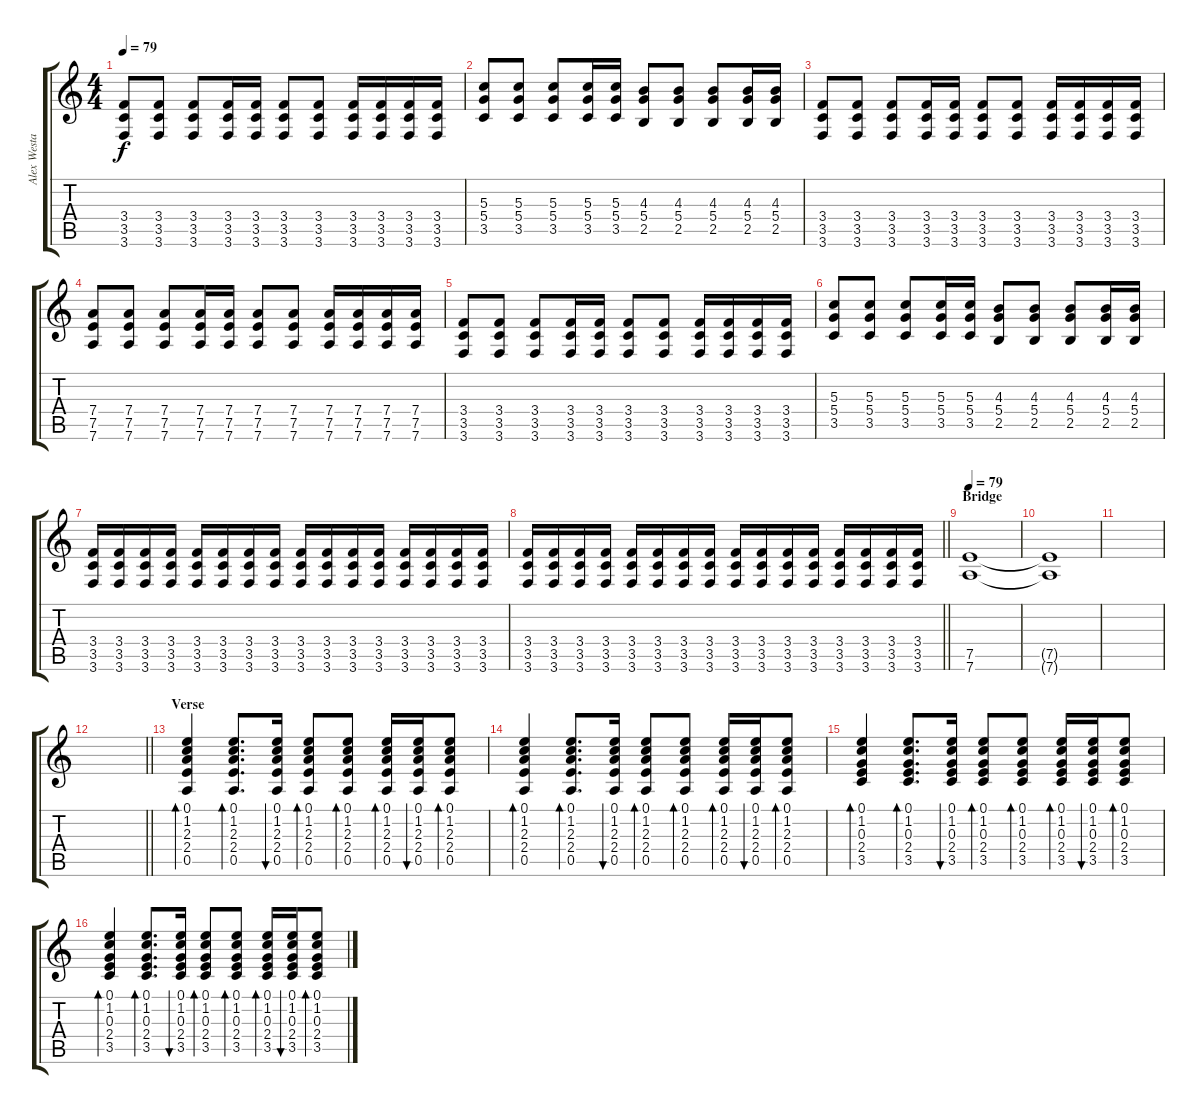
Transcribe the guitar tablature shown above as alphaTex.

\track ("Alex Westaway" "Alex Westa") {instrument distortionguitar}
\staff {score tabs}
\tuning (E4 B3 G3 D3 A2 D2) {hide}
\ts (4 4)
\tempo 79
\clef g2
\ks c
(3.4 3.5 3.6).8{dy f} (3.4 3.5 3.6).8 (3.4 3.5 3.6).8 (3.4 3.5 3.6).16 (3.4 3.5 3.6).16 (3.4 3.5 3.6).8 (3.4 3.5 3.6).8 (3.4 3.5 3.6).16 (3.4 3.5 3.6).16 (3.4 3.5 3.6).16 (3.4 3.5 3.6).16 |
(5.3 5.4 3.5).8 (5.3 5.4 3.5).8 (5.3 5.4 3.5).8 (5.3 5.4 3.5).16 (5.3 5.4 3.5).16 (4.3 5.4 2.5).8 (4.3 5.4 2.5).8 (4.3 5.4 2.5).8 (4.3 5.4 2.5).16 (4.3 5.4 2.5).16 |
(3.4 3.5 3.6).8 (3.4 3.5 3.6).8 (3.4 3.5 3.6).8 (3.4 3.5 3.6).16 (3.4 3.5 3.6).16 (3.4 3.5 3.6).8 (3.4 3.5 3.6).8 (3.4 3.5 3.6).16 (3.4 3.5 3.6).16 (3.4 3.5 3.6).16 (3.4 3.5 3.6).16 |
(7.4 7.5 7.6).8{volume 16 instrument distortionguitar} (7.4 7.5 7.6).8 (7.4 7.5 7.6).8 (7.4 7.5 7.6).16 (7.4 7.5 7.6).16 (7.4 7.5 7.6).8 (7.4 7.5 7.6).8 (7.4 7.5 7.6).16 (7.4 7.5 7.6).16 (7.4 7.5 7.6).16 (7.4 7.5 7.6).16 |
(3.4 3.5 3.6).8 (3.4 3.5 3.6).8 (3.4 3.5 3.6).8 (3.4 3.5 3.6).16 (3.4 3.5 3.6).16 (3.4 3.5 3.6).8 (3.4 3.5 3.6).8 (3.4 3.5 3.6).16 (3.4 3.5 3.6).16 (3.4 3.5 3.6).16 (3.4 3.5 3.6).16 |
(5.3 5.4 3.5).8 (5.3 5.4 3.5).8 (5.3 5.4 3.5).8 (5.3 5.4 3.5).16 (5.3 5.4 3.5).16 (4.3 5.4 2.5).8 (4.3 5.4 2.5).8 (4.3 5.4 2.5).8 (4.3 5.4 2.5).16 (4.3 5.4 2.5).16 |
(3.4 3.5 3.6).16 (3.4 3.5 3.6).16 (3.4 3.5 3.6).16 (3.4 3.5 3.6).16 (3.4 3.5 3.6).16 (3.4 3.5 3.6).16 (3.4 3.5 3.6).16 (3.4 3.5 3.6).16 (3.4 3.5 3.6).16 (3.4 3.5 3.6).16 (3.4 3.5 3.6).16 (3.4 3.5 3.6).16 (3.4 3.5 3.6).16 (3.4 3.5 3.6).16 (3.4 3.5 3.6).16 (3.4 3.5 3.6).16 |
\barLineRight lightlight
(3.4 3.5 3.6).16 (3.4 3.5 3.6).16 (3.4 3.5 3.6).16 (3.4 3.5 3.6).16 (3.4 3.5 3.6).16 (3.4 3.5 3.6).16 (3.4 3.5 3.6).16 (3.4 3.5 3.6).16 (3.4 3.5 3.6).16 (3.4 3.5 3.6).16 (3.4 3.5 3.6).16 (3.4 3.5 3.6).16 (3.4 3.5 3.6).16 (3.4 3.5 3.6).16 (3.4 3.5 3.6).16 (3.4 3.5 3.6).16 |
\section ("" "Bridge")
\tempo 79
(7.5 7.6).1{volume 7 instrument distortionguitar} |
(7.5{t} 7.6{t}).1{volume 0} |
|
\barLineRight lightlight
|
\section ("" "Verse")
(0.1 1.2 2.3 2.4 0.5).4{bd 30 volume 9 instrument acousticguitarsteel} (0.1 1.2 2.3 2.4 0.5).8{d bd 30} (0.1 1.2 2.3 2.4 0.5).16{bu 30} (0.1 1.2 2.3 2.4 0.5).8{bd 30} (0.1 1.2 2.3 2.4 0.5).8{bd 30} (0.1 1.2 2.3 2.4 0.5).16{bd 30} (0.1 1.2 2.3 2.4 0.5).16{bu 30} (0.1 1.2 2.3 2.4 0.5).8{bd 30} |
(0.1 1.2 2.3 2.4 0.5).4{bd 30} (0.1 1.2 2.3 2.4 0.5).8{d bd 30} (0.1 1.2 2.3 2.4 0.5).16{bu 30} (0.1 1.2 2.3 2.4 0.5).8{bd 30} (0.1 1.2 2.3 2.4 0.5).8{bd 30} (0.1 1.2 2.3 2.4 0.5).16{bd 30} (0.1 1.2 2.3 2.4 0.5).16{bu 30} (0.1 1.2 2.3 2.4 0.5).8{bd 30} |
(0.1 1.2 0.3 2.4 3.5).4{bd 30} (0.1 1.2 0.3 2.4 3.5).8{d bd 30} (0.1 1.2 0.3 2.4 3.5).16{bu 30} (0.1 1.2 0.3 2.4 3.5).8{bd 30} (0.1 1.2 0.3 2.4 3.5).8{bd 30} (0.1 1.2 0.3 2.4 3.5).16{bd 30} (0.1 1.2 0.3 2.4 3.5).16{bu 30} (0.1 1.2 0.3 2.4 3.5).8{bd 30} |
(0.1 1.2 0.3 2.4 3.5).4{bd 30} (0.1 1.2 0.3 2.4 3.5).8{d bd 30} (0.1 1.2 0.3 2.4 3.5).16{bu 30} (0.1 1.2 0.3 2.4 3.5).8{bd 30} (0.1 1.2 0.3 2.4 3.5).8{bd 30} (0.1 1.2 0.3 2.4 3.5).16{bd 30} (0.1 1.2 0.3 2.4 3.5).16{bu 30} (0.1 1.2 0.3 2.4 3.5).8{bd 30}
